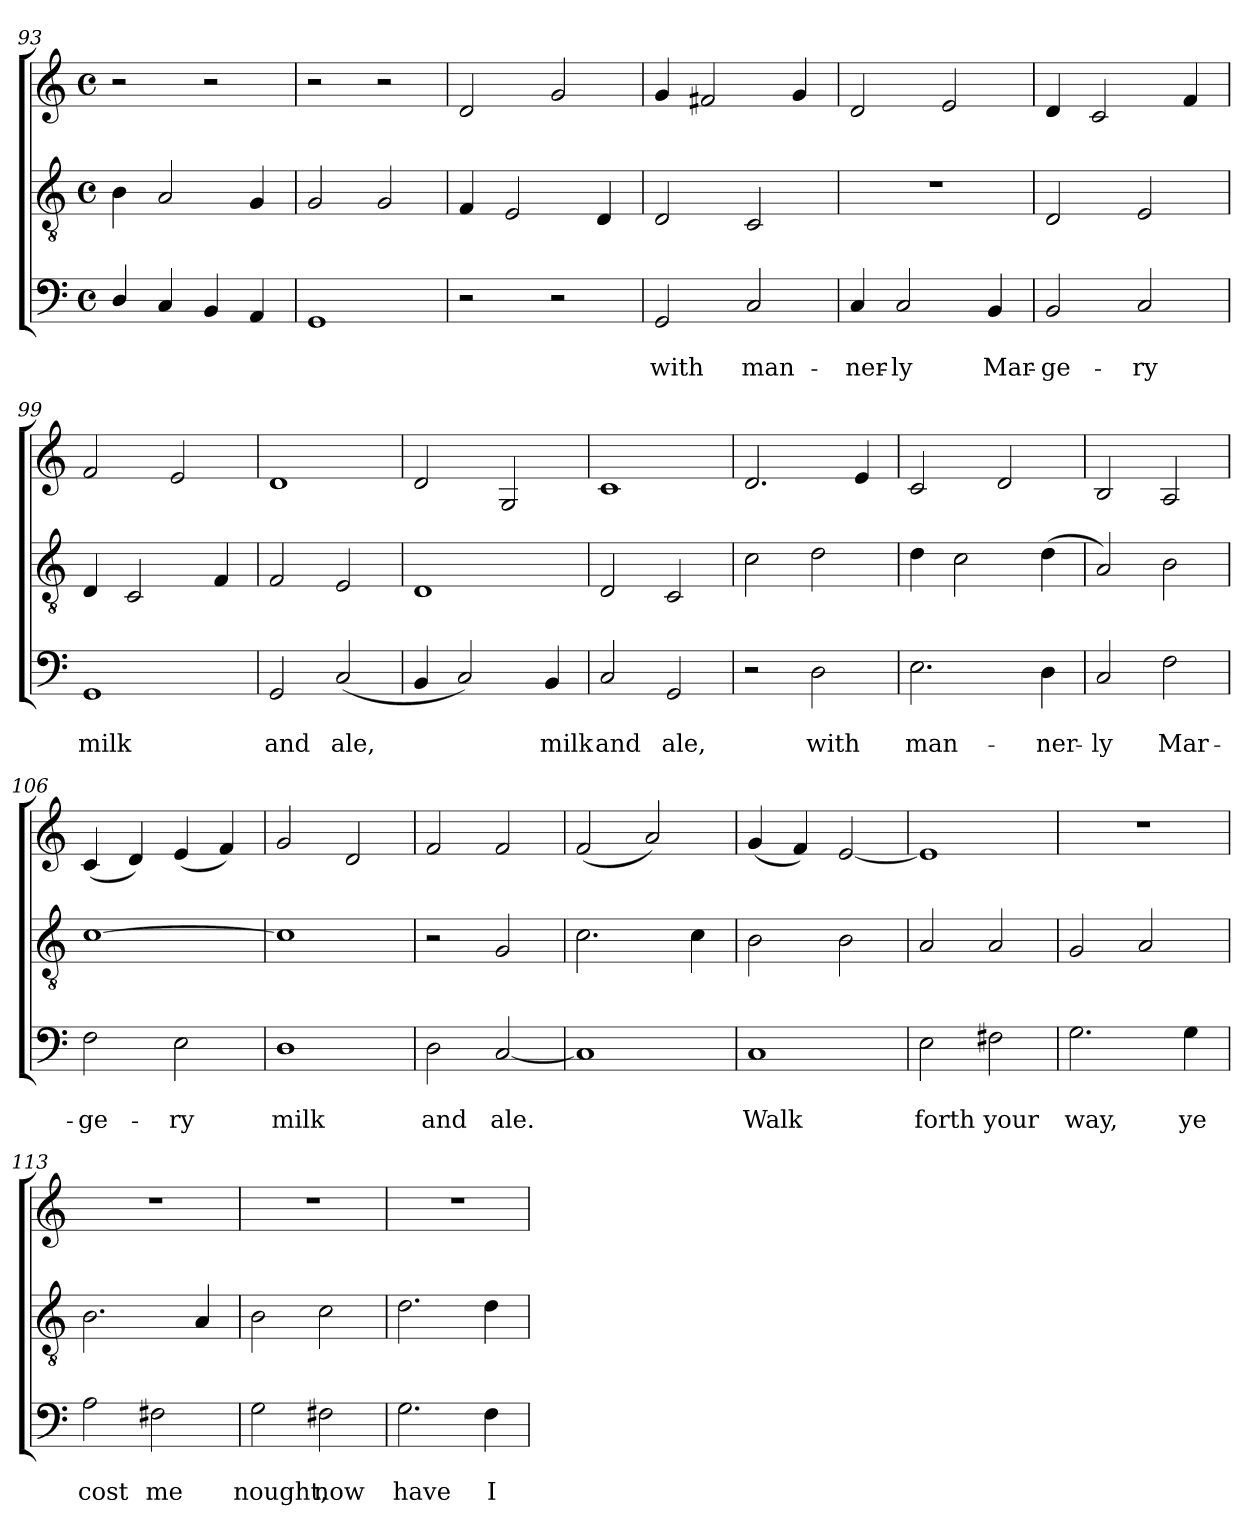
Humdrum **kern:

**kern	**text	**text	**kern	**kern
*part3	*part3	*part3	*part2	*part1
*staff3	*staff3	*staff3	*staff2	*staff1
*clefF4	*	*	*clefGv2	*clefG2
*k[]	*	*	*k[]	*k[]
*C:	*	*	*C:	*C:
*M4/4	*	*	*M4/4	*M4/4
*met(c)	*	*	*met(c)	*met(c)
=93	=93	=93	=93	=93
4D/	.	.	4B\	2r
4C/	.	.	2A/	.
4BB/	.	.	.	2r
4AA/	.	.	4G/	.
!!LO:PB:g=z
=94	=94	=94	=94	=94
1GG	.	.	2G/	2r
.	.	.	2G/	2r
=95	=95	=95	=95	=95
2r	.	.	4F/	2d/
.	.	.	2E/	.
2r	.	.	.	2g/
.	.	.	4D/	.
=96	=96	=96	=96	=96
!	!	!LO:LY:b	!	!
2GG/	.	with	2D/	4g/
.	.	.	.	2f#X/
!	!	!LO:LY:b	!	!
2C/	.	man-	2C/	.
.	.	.	.	4g/
!!LO:LB:g=z
=97	=97	=97	=97	=97
!	!	!LO:LY:b	!	!
4C/	.	-ner-	1r	2d/
!	!	!LO:LY:b	!	!
2C/	.	-ly	.	.
.	.	.	.	2e/
!	!	!LO:LY:b	!	!
4BB/	.	Mar-	.	.
=98	=98	=98	=98	=98
!	!	!LO:LY:b	!	!
2BB/	.	-ge-	2D/	4d/
.	.	.	.	2c/
!	!	!LO:LY:b	!	!
2C/	.	-ry	2E/	.
.	.	.	.	4f/
=99	=99	=99	=99	=99
!	!	!LO:LY:b	!	!
1GG	.	milk	4D/	2f/
.	.	.	2C/	.
.	.	.	.	2e/
.	.	.	4F/	.
=100	=100	=100	=100	=100
!	!	!LO:LY:b	!	!
2GG/	.	and	2F/	1d
!	!	!LO:LY:b	!	!
(<2C/	.	ale,	2E/	.
!!LO:LB:g=z
=101	=101	=101	=101	=101
4BB/	.	.	1D	2d/
2C/)	.	.	.	.
.	.	.	.	2G/
!	!	!LO:LY:b	!	!
4BB/	.	milk	.	.
=102	=102	=102	=102	=102
!	!	!LO:LY:b	!	!
2C/	.	and	2D/	1c
!	!	!LO:LY:b	!	!
2GG/	.	ale,	2C/	.
=103	=103	=103	=103	=103
2r	.	.	2c\	2.d/
!	!	!LO:LY:b	!	!
2D\	.	with	2d\	.
.	.	.	.	4e/
=104	=104	=104	=104	=104
!	!	!LO:LY:b	!	!
2.E\	.	man-	4d\	2c/
.	.	.	2c\	.
.	.	.	.	2d/
!	!	!LO:LY:b	!	!
4D\	.	-ner-	(>4d\	.
=105	=105	=105	=105	=105
!	!	!LO:LY:b	!	!
2C/	.	-ly	2A/)	2B/
!	!	!LO:LY:b	!	!
2F\	.	Mar-	2B\	2A/
=106	=106	=106	=106	=106
!	!	!LO:LY:b	!	!
2F\	.	-ge-	[>1c	(<4c/
.	.	.	.	4d/)
!	!	!LO:LY:b	!	!
2E\	.	-ry	.	(<4e/
.	.	.	.	4f/)
!!LO:LB:g=z
=107	=107	=107	=107	=107
!	!	!LO:LY:b	!	!
1D	.	milk	1c]	2g/
.	.	.	.	2d/
=108	=108	=108	=108	=108
!	!	!LO:LY:b	!	!
2D\	.	and	2r	2f/
!	!	!LO:LY:b	!	!
[<2C/	.	ale.	2G/	2f/
=109	=109	=109	=109	=109
1C]	.	.	2.c\	(<2f/
.	.	.	.	2a/)
.	.	.	4c\	.
=110	=110	=110	=110	=110
!	!	!LO:LY:b	!	!
1C	.	Walk	2B\	(<4g/
.	.	.	.	4f/)
.	.	.	2B\	[<2e/
=111	=111	=111	=111	=111
!	!	!LO:LY:b	!	!
2E\	.	forth	2A/	1e]
!	!	!LO:LY:b	!	!
2F#X\	.	your	2A/	.
=112	=112	=112	=112	=112
!	!	!LO:LY:b	!	!
2.G\	.	way,	2G/	1r
.	.	.	2A/	.
!	!	!LO:LY:b	!	!
4G\	.	ye	.	.
=113	=113	=113	=113	=113
!	!	!LO:LY:b	!	!
2A\	.	cost	2.B\	1r
!	!	!LO:LY:b	!	!
2F#X\	.	me	.	.
.	.	.	4A/	.
!!LO:LB:g=z
=114	=114	=114	=114	=114
!	!	!LO:LY:b	!	!
2G\	.	nought,	2B\	1r
!	!	!LO:LY:b	!	!
2F#X\	.	now	2c\	.
=115	=115	=115	=115	=115
!	!	!LO:LY:b	!	!
2.G\	.	have	2.d\	1r
!	!	!LO:LY:b	!	!
4F\	.	I	4d\	.
=	=	=	=	=
*-	*-	*-	*-	*-
